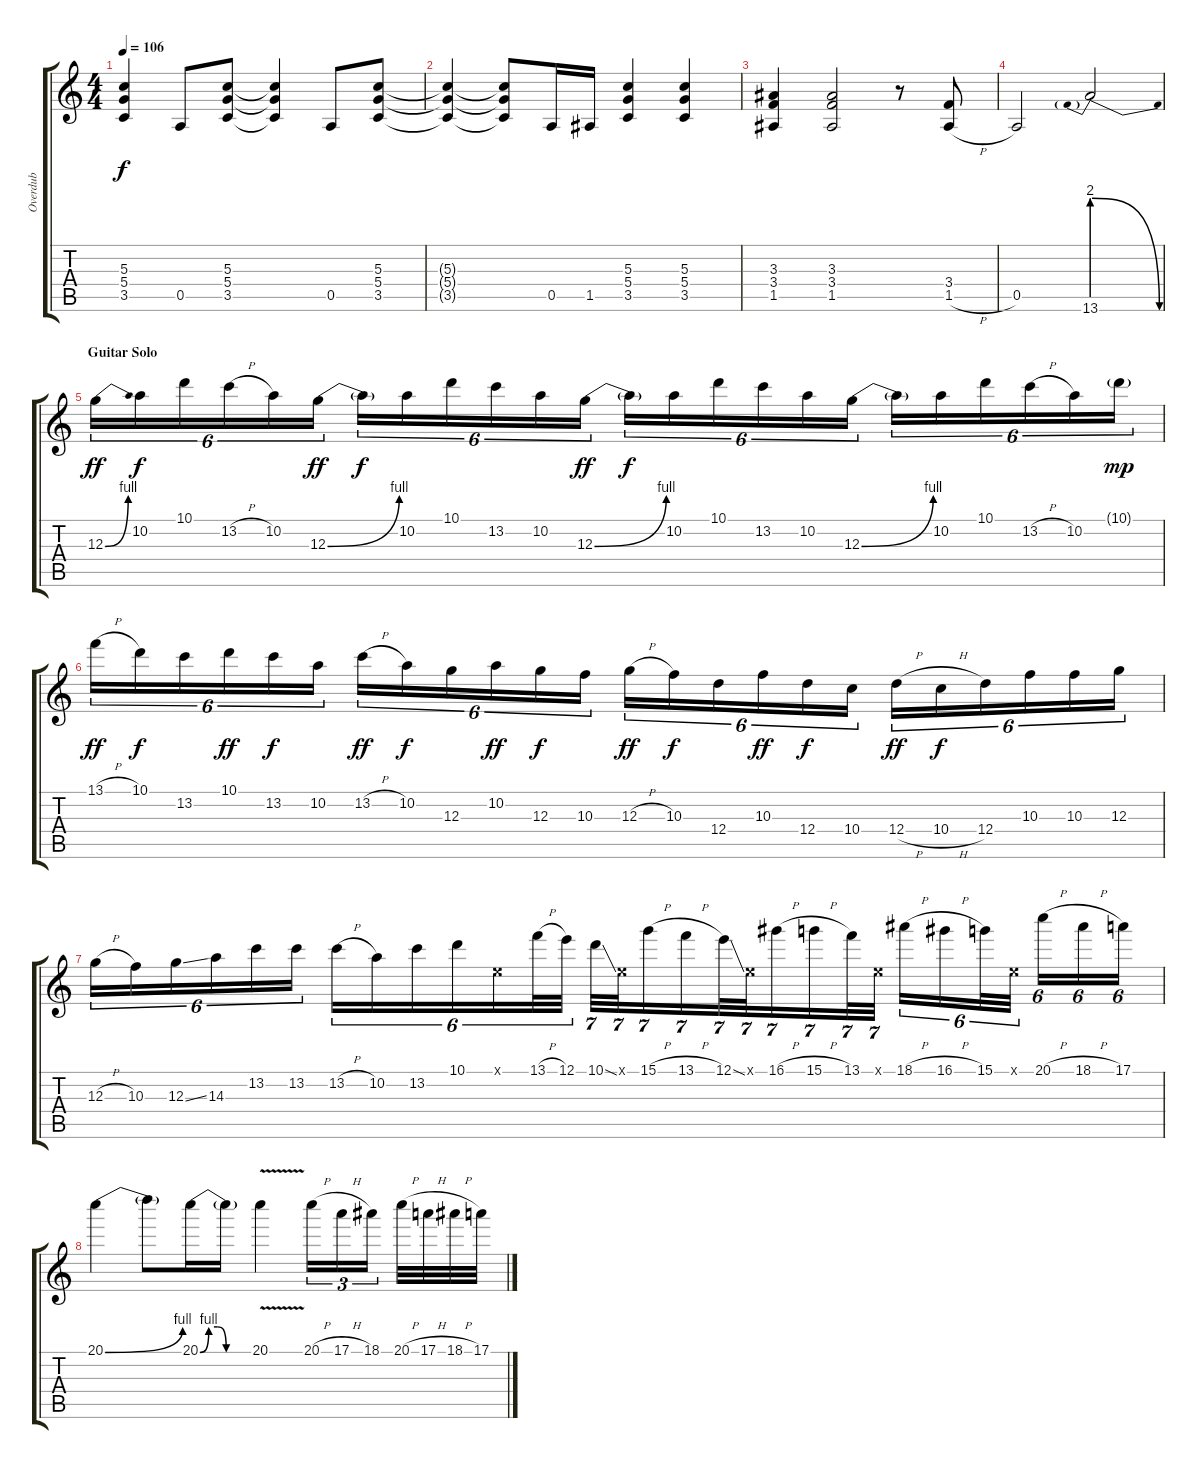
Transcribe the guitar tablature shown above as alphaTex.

\track ("Overdub" "Overdub") {instrument fretlessbass}
\staff {score tabs}
\tuning (E4 B3 G3 D3 A2 E2) {hide}
\ts (4 4)
\tempo 106
\clef g2
\ks c
(5.3 5.4 3.5).4{dy f} 0.5.8 (5.3 5.4 3.5).8 (5.3{t} 5.4{t} 3.5{t}).4 0.5.8 (5.3 5.4 3.5).8 |
(5.3{t} 5.4{t} 3.5{t}).4 (5.3{t} 5.4{t} 3.5{t}).8 0.5.16 1.5.16 (5.3 5.4 3.5).4 (5.3 5.4 3.5).4 |
(3.3 3.4 1.5).4 (3.3 3.4 1.5).2 r.8 (3.4 1.5{h}).8 |
0.5.2 13.6{be (prebendrelease 0 8 60 0)}.2 |
\section ("" "Guitar Solo")
12.3{be (bend 0 0 60 4)}.16{tu (6 4) dy ff} 10.2.16{tu (6 4) dy f} 10.1.16{tu (6 4)} 13.2{h}.16{tu (6 4)} 10.2.16{tu (6 4)} 12.3{be (bend 0 0 60 4)}.16{tu (6 4) dy ff} 12.3{t}.16{tu (6 4) dy f} 10.2.16{tu (6 4)} 10.1.16{tu (6 4)} 13.2.16{tu (6 4)} 10.2.16{tu (6 4)} 12.3{be (bend 0 0 60 4)}.16{tu (6 4) dy ff} 12.3{t}.16{tu (6 4) dy f} 10.2.16{tu (6 4)} 10.1.16{tu (6 4)} 13.2.16{tu (6 4)} 10.2.16{tu (6 4)} 12.3{be (bend 0 0 60 4)}.16{tu (6 4)} 12.3{t}.16{tu (6 4)} 10.2.16{tu (6 4)} 10.1.16{tu (6 4)} 13.2{h}.16{tu (6 4)} 10.2.16{tu (6 4)} 10.1{g}.16{tu (6 4) dy mp} |
13.1{h}.16{tu (6 4) dy ff} 10.1.16{tu (6 4) dy f} 13.2.16{tu (6 4)} 10.1.16{tu (6 4) dy ff} 13.2.16{tu (6 4) dy f} 10.2.16{tu (6 4)} 13.2{h}.16{tu (6 4) dy ff} 10.2.16{tu (6 4) dy f} 12.3.16{tu (6 4)} 10.2.16{tu (6 4) dy ff} 12.3.16{tu (6 4) dy f} 10.3.16{tu (6 4)} 12.3{h}.16{tu (6 4) dy ff} 10.3.16{tu (6 4) dy f} 12.4.16{tu (6 4)} 10.3.16{tu (6 4) dy ff} 12.4.16{tu (6 4) dy f} 10.4.16{tu (6 4)} 12.4{h}.16{tu (6 4) dy ff} 10.4{h}.16{tu (6 4) dy f} 12.4.16{tu (6 4)} 10.3.16{tu (6 4)} 10.3.16{tu (6 4)} 12.3.16{tu (6 4)} |
12.3{h}.16{tu (6 4)} 10.3.16{tu (6 4)} 12.3{ss}.16{tu (6 4)} 14.3.16{tu (6 4)} 13.2.16{tu (6 4)} 13.2.16{tu (6 4)} 13.2{h}.16{tu (6 4)} 10.2.16{tu (6 4)} 13.2.16{tu (6 4)} 10.1.16{tu (6 4)} 0.1{x}.16{tu (6 4)} 13.1{h}.32{tu (6 4)} 12.1.32{tu (6 4)} 10.1{ss}.32{tu (7 4)} 0.1{x}.32{tu (7 4)} 15.1{h}.16{tu (7 4)} 13.1{h}.16{tu (7 4)} 12.1{ss}.32{tu (7 4)} 0.1{x}.32{tu (7 4)} 16.1{h}.16{tu (7 4)} 15.1{h}.16{tu (7 4)} 13.1.32{tu (7 4)} 0.1{x}.32{tu (7 4)} 18.1{h}.16{tu (6 4)} 16.1{h}.16{tu (6 4)} 15.1.32{tu (6 4)} 0.1{x}.32{tu (6 4)} 20.1{h}.16{tu (6 4)} 18.1{h}.16{tu (6 4)} 17.1.16{tu (6 4)} |
20.1{be (bend 0 0 60 4)}.4 20.1{t}.8 20.1{be (custom 0 0 10 4 20 4 30 0 60 0)}.16 20.1{t}.16 20.1{v}.4 20.1{h}.16{tu (3 2)} 17.1{h}.16{tu (3 2)} 18.1.16{tu (3 2)} 20.1{h}.32 17.1{h}.32 18.1{h}.32 17.1.32
